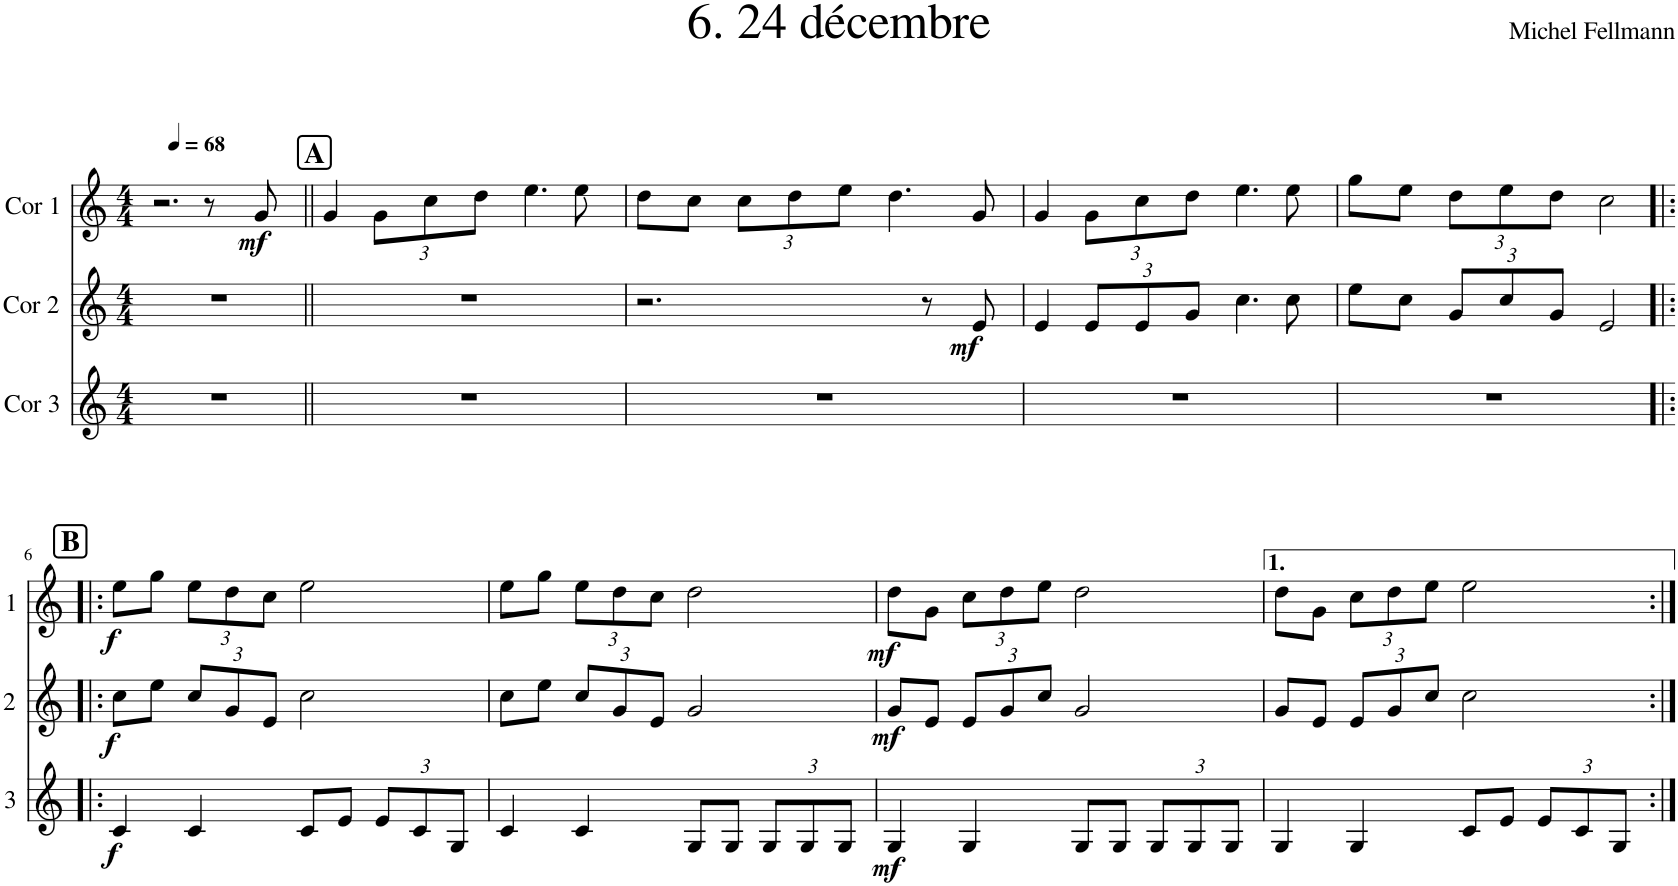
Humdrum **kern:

**kern	**dynam	**kern	**dynam	**kern	**dynam
*part3	*part3	*part2	*part2	*part1	*part1
*staff3	*staff3	*staff2	*staff2	*staff1	*staff1
*I"Cor 3	*	*I"Cor 2	*	*I"Cor 1	*
*clefG2	*	*clefG2	*	*clefG2	*
*Trd4c7	*	*Trd4c7	*	*Trd4c7	*
*k[]	*	*k[]	*	*k[]	*
*M4/4	*	*M4/4	*	*M4/4	*
=1	=1	=1	=1	=1	=1
1r	.	1r	.	2.r	.
.	.	.	.	8r	.
*	*	*	*	*MM68	*
!	!	!	!	!	!LO:DY:b
.	.	.	.	8g/	mf
!!LO:REH:place=s1:a:B:cj:fs=14:t=A
=2||	=2||	=2||	=2||	=2||	=2||
1r	.	1r	.	4g/	.
*	*	*	*	*Xbrackettup	*
.	.	.	.	12g\L	.
.	.	.	.	12cc\	.
.	.	.	.	12dd\J	.
.	.	.	.	4.ee\	.
.	.	.	.	8ee\	.
=3	=3	=3	=3	=3	=3
1r	.	2.r	.	8dd\L	.
.	.	.	.	8cc\J	.
.	.	.	.	12cc\L	.
.	.	.	.	12dd\	.
.	.	.	.	12ee\J	.
.	.	.	.	4.dd\	.
.	.	8r	.	.	.
!	!	!	!LO:DY:b	!	!
.	.	8e/	mf	8g/	.
=4	=4	=4	=4	=4	=4
1r	.	4e/	.	4g/	.
*	*	*Xbrackettup	*	*	*
.	.	12e/L	.	12g\L	.
.	.	12e/	.	12cc\	.
.	.	12g/J	.	12dd\J	.
.	.	4.cc\	.	4.ee\	.
.	.	8cc\	.	8ee\	.
=5	=5	=5	=5	=5	=5
1r	.	8ee\L	.	8gg\L	.
.	.	8cc\J	.	8ee\J	.
.	.	12g/L	.	12dd\L	.
.	.	12cc/	.	12ee\	.
.	.	12g/J	.	12dd\J	.
.	.	2e/	.	2cc\	.
!!LO:LB:g=z
!!LO:REH:place=s1:a:B:cj:fs=14:t=B
=6!|:	=6!|:	=6!|:	=6!|:	=6!|:	=6!|:
!	!LO:DY:b	!	!LO:DY:b	!	!LO:DY:b
4c/	f	8cc\L	f	8ee\L	f
.	.	8ee\J	.	8gg\J	.
4c/	.	12cc/L	.	12ee\L	.
.	.	12g/	.	12dd\	.
.	.	12e/J	.	12cc\J	.
8c/L	.	2cc\	.	2ee\	.
8e/J	.	.	.	.	.
*Xbrackettup	*	*	*	*	*
12e/L	.	.	.	.	.
12c/	.	.	.	.	.
12G/J	.	.	.	.	.
=7	=7	=7	=7	=7	=7
4c/	.	8cc\L	.	8ee\L	.
.	.	8ee\J	.	8gg\J	.
4c/	.	12cc/L	.	12ee\L	.
.	.	12g/	.	12dd\	.
.	.	12e/J	.	12cc\J	.
8G/L	.	2g/	.	2dd\	.
8G/J	.	.	.	.	.
12G/L	.	.	.	.	.
12G/	.	.	.	.	.
12G/J	.	.	.	.	.
=8	=8	=8	=8	=8	=8
!	!LO:DY:b	!	!LO:DY:b	!	!LO:DY:b
4G/	mf	8g/L	mf	8dd\L	mf
.	.	8e/J	.	8g\J	.
4G/	.	12e/L	.	12cc\L	.
.	.	12g/	.	12dd\	.
.	.	12cc/J	.	12ee\J	.
8G/L	.	2g/	.	2dd\	.
8G/J	.	.	.	.	.
12G/L	.	.	.	.	.
12G/	.	.	.	.	.
12G/J	.	.	.	.	.
=9	=9	=9	=9	=9	=9
4G/	.	8g/L	.	8dd\L	.
.	.	8e/J	.	8g\J	.
4G/	.	12e/L	.	12cc\L	.
.	.	12g/	.	12dd\	.
.	.	12cc/J	.	12ee\J	.
8c/L	.	2cc\	.	2ee\	.
8e/J	.	.	.	.	.
12e/L	.	.	.	.	.
12c/	.	.	.	.	.
12G/J	.	.	.	.	.
=:|!	=:|!	=:|!	=:|!	=:|!	=:|!
*-	*-	*-	*-	*-	*-
